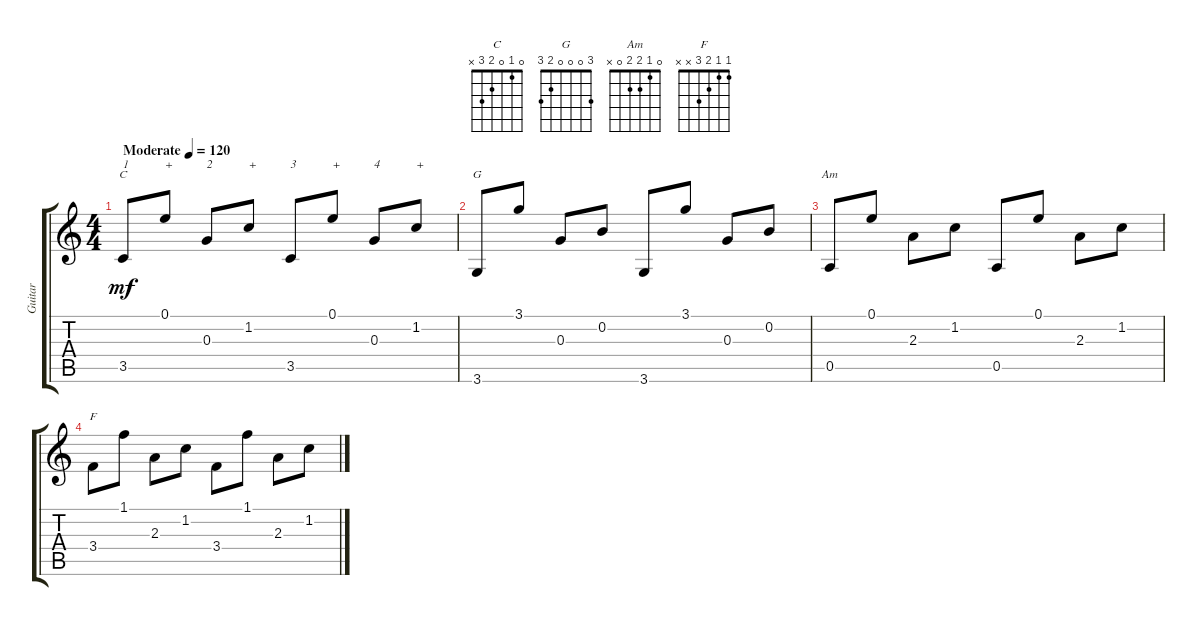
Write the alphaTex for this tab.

\track ("Guitar" "Guitar") {instrument acousticguitarnylon}
\staff {score tabs}
\tuning (E4 B3 G3 D3 A2 E2) {hide}
\chord ("C" 0 1 0 2 3 x)
\chord ("G" 3 0 0 0 2 3)
\chord ("Am" 0 1 2 2 0 x)
\chord ("F" 1 1 2 3 x x)
\ts (4 4)
\tempo (120 "Moderate")
\clef g2
\ks c
3.5.8{ch "C" txt "1" dy mf instrument acousticguitarnylon} 0.1.8{txt "+"} 0.3.8{txt "2"} 1.2.8{txt "+"} 3.5.8{txt "3"} 0.1.8{txt "+"} 0.3.8{txt "4"} 1.2.8{txt "+"} |
3.6.8{ch "G"} 3.1.8 0.3.8 0.2.8 3.6.8 3.1.8 0.3.8 0.2.8 |
0.5.8{ch "Am"} 0.1.8 2.3.8 1.2.8 0.5.8 0.1.8 2.3.8 1.2.8 |
3.4.8{ch "F"} 1.1.8 2.3.8 1.2.8 3.4.8 1.1.8 2.3.8 1.2.8
